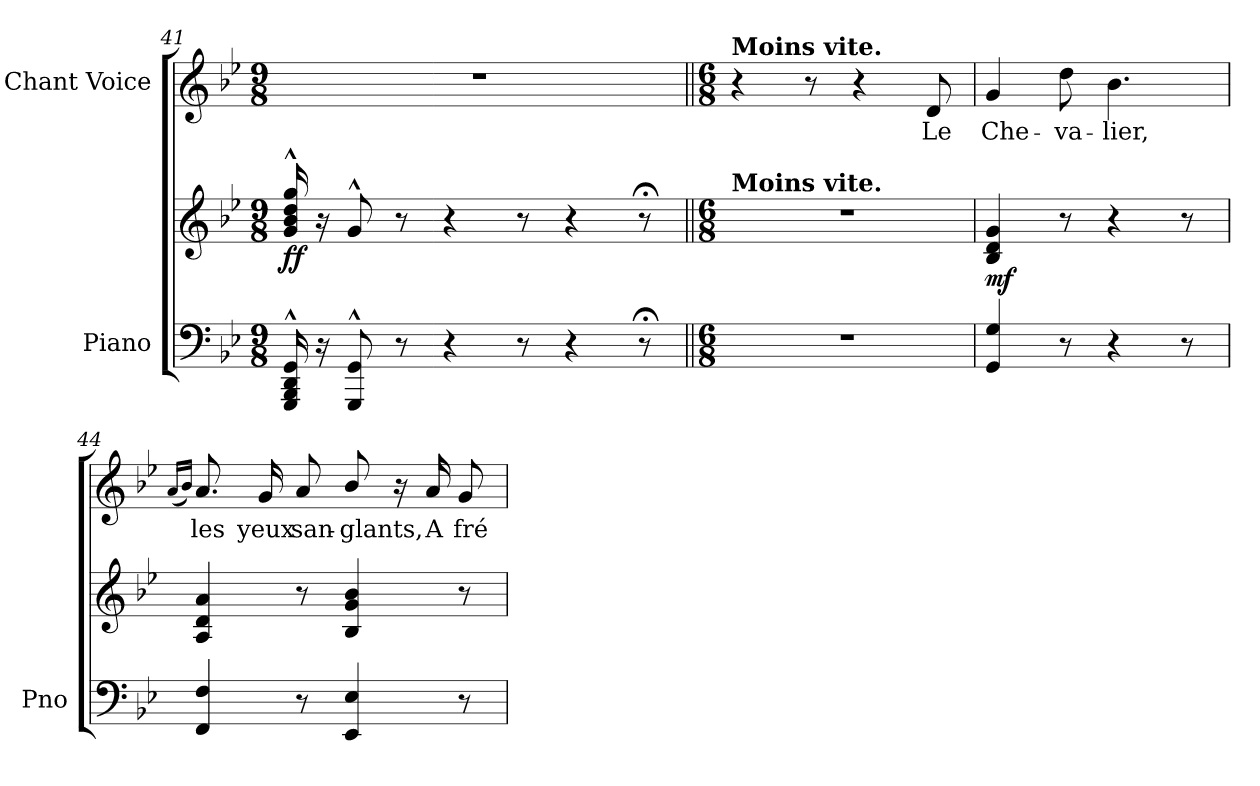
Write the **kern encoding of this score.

**kern	**kern	**dynam	**kern	**text
*part2	*part2	*part2	*part1	*part1
*staff3	*staff2	*staff2/3	*staff1	*staff1
*I"Piano	*	*	*I"Chant Voice	*
*I'Pno	*	*	*	*
*clefF4	*clefG2	*	*clefG2	*
*k[b-e-]	*k[b-e-]	*	*k[b-e-]	*
*M9/8	*M9/8	*	*M9/8	*
=41	=41	=41	=41	=41
!	!	!LO:DY:b	!	!
16GGG/^^ 16BBB-/^^ 16DD/^^ 16GG/^^LL	16g/^^ 16b-/^^ 16dd/^^ 16gg/^^LL	ff	8%9r	.
16r	16r	.	.	.
8GGG/^^ 8GG/^^J	8g^^/J	.	.	.
8r	8r	.	.	.
4r	4r	.	.	.
8r	8r	.	.	.
4r	4r	.	.	.
8r;<	8r;<	.	.	.
=42||	=42||	=42||	=42||	=42||
*M6/8	*M6/8	*	*M6/8	*
*	*	*	*MM108	*
!	!	!	!LO:TX:a:B:t=Moins vite.	!
!	!LO:TX:a:B:t=Moins vite.	!	!	!
2.r	2.r	.	4r	.
.	.	.	8r	.
.	.	.	4r	.
.	.	.	8d/	Le
=43	=43	=43	=43	=43
!	!	!LO:DY:b	!	!
4GG/ 4G/	4B-/ 4d/ 4g/	mf	4g/	Che-
8r	8r	.	8dd\	-va-
4r	4r	.	4.b-\	-lier,
8r	8r	.	.	.
=44	=44	=44	=44	=44
.	.	.	(16qa/LL	.
.	.	.	16qb-/JJ)	.
4FF/ 4F/	4A/ 4d/ 4a/	.	8.a/	les
.	.	.	16g/	yeux
8r	8r	.	8a/	san-
4EE-/ 4E-/	4B-/ 4g/ 4b-/	.	8b-/	-glants,
.	.	.	16r	.
.	.	.	16a/	A
8r	8r	.	8g/	fré-
=	=	=	=	=
*-	*-	*-	*-	*-
